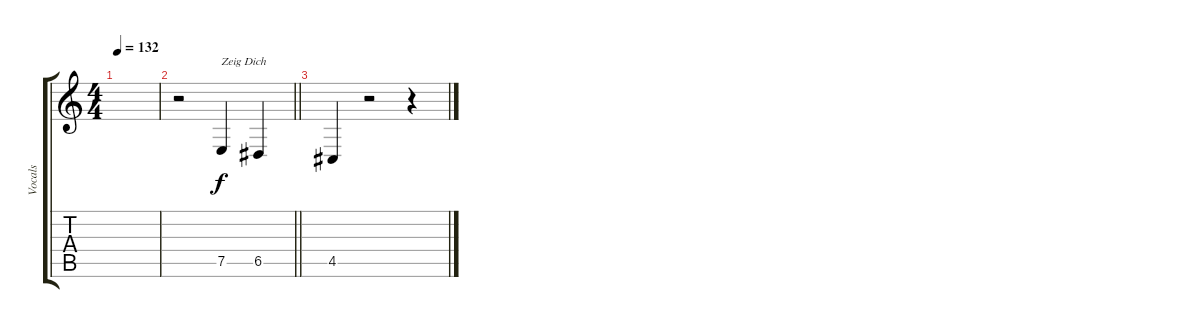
\track ("Vocals" "Vocals") {instrument baritonesax}
\staff {score tabs}
\tuning (E4 B3 G3 D3 A2 E2) {hide}
\ts (4 4)
\tempo 132
\clef g2
\ks c
|
\barLineRight lightlight
r.2 7.5.4{txt "Zeig Dich "} 6.5.4 |
4.5.4 r.2 r.4
